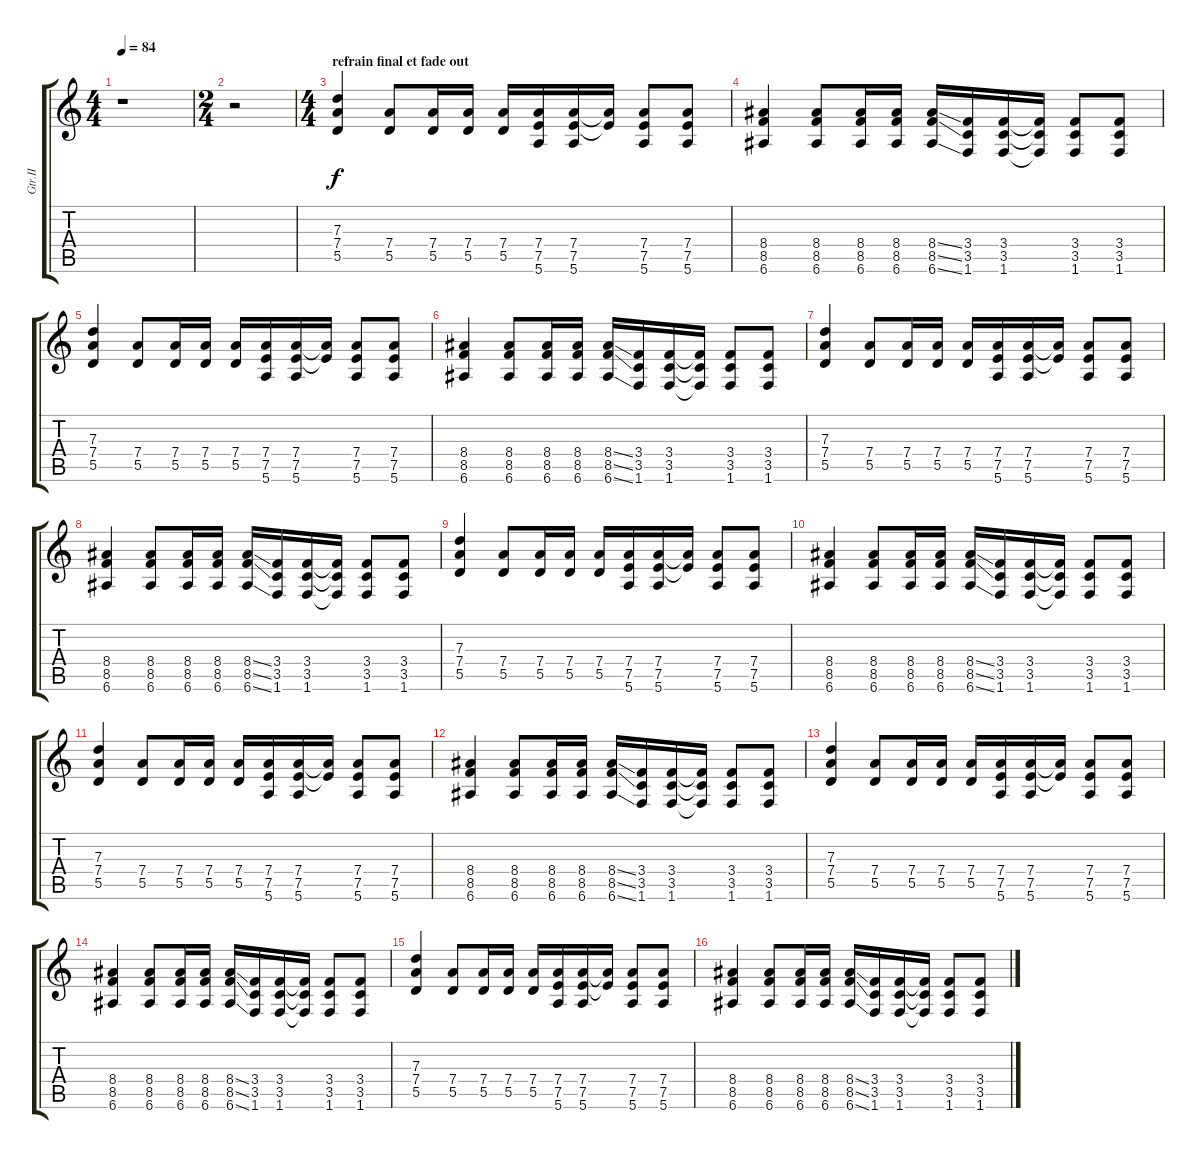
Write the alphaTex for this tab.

\track ("Gtr.II" "Gtr.II") {instrument distortionguitar}
\staff {score tabs}
\tuning (E4 B3 G3 D3 A2 E2) {hide}
\ts (4 4)
\tempo 84
\clef g2
\ks c
r.1{dy f} |
\ts (2 4)
r.2 |
\ts (4 4)
\section ("" "refrain final et fade out")
(7.3 7.4 5.5).4 (7.4 5.5).8 (7.4 5.5).16 (7.4 5.5).16 (7.4 5.5).16 (7.4 7.5 5.6).16 (7.4 7.5 5.6).16 (7.4{t} 7.5{t}).16 (7.4 7.5 5.6).8 (7.4 7.5 5.6).8 |
(8.4 8.5 6.6).4 (8.4 8.5 6.6).8 (8.4 8.5 6.6).16 (8.4 8.5 6.6).16 (8.4{ss} 8.5{ss} 6.6{ss}).16 (3.4 3.5 1.6).16 (3.4 3.5 1.6).16 (3.4{t} 3.5{t} 1.6{t}).16 (3.4 3.5 1.6).8 (3.4 3.5 1.6).8 |
(7.3 7.4 5.5).4 (7.4 5.5).8 (7.4 5.5).16 (7.4 5.5).16 (7.4 5.5).16 (7.4 7.5 5.6).16 (7.4 7.5 5.6).16 (7.4{t} 7.5{t}).16 (7.4 7.5 5.6).8 (7.4 7.5 5.6).8 |
(8.4 8.5 6.6).4 (8.4 8.5 6.6).8 (8.4 8.5 6.6).16 (8.4 8.5 6.6).16 (8.4{ss} 8.5{ss} 6.6{ss}).16 (3.4 3.5 1.6).16 (3.4 3.5 1.6).16 (3.4{t} 3.5{t} 1.6{t}).16 (3.4 3.5 1.6).8 (3.4 3.5 1.6).8 |
(7.3 7.4 5.5).4 (7.4 5.5).8 (7.4 5.5).16 (7.4 5.5).16 (7.4 5.5).16 (7.4 7.5 5.6).16 (7.4 7.5 5.6).16 (7.4{t} 7.5{t}).16 (7.4 7.5 5.6).8 (7.4 7.5 5.6).8 |
(8.4 8.5 6.6).4 (8.4 8.5 6.6).8 (8.4 8.5 6.6).16 (8.4 8.5 6.6).16 (8.4{ss} 8.5{ss} 6.6{ss}).16 (3.4 3.5 1.6).16 (3.4 3.5 1.6).16 (3.4{t} 3.5{t} 1.6{t}).16 (3.4 3.5 1.6).8 (3.4 3.5 1.6).8 |
(7.3 7.4 5.5).4 (7.4 5.5).8 (7.4 5.5).16 (7.4 5.5).16 (7.4 5.5).16 (7.4 7.5 5.6).16 (7.4 7.5 5.6).16 (7.4{t} 7.5{t}).16 (7.4 7.5 5.6).8 (7.4 7.5 5.6).8 |
(8.4 8.5 6.6).4 (8.4 8.5 6.6).8 (8.4 8.5 6.6).16 (8.4 8.5 6.6).16 (8.4{ss} 8.5{ss} 6.6{ss}).16 (3.4 3.5 1.6).16 (3.4 3.5 1.6).16 (3.4{t} 3.5{t} 1.6{t}).16 (3.4 3.5 1.6).8 (3.4 3.5 1.6).8 |
(7.3 7.4 5.5).4 (7.4 5.5).8 (7.4 5.5).16 (7.4 5.5).16 (7.4 5.5).16 (7.4 7.5 5.6).16 (7.4 7.5 5.6).16 (7.4{t} 7.5{t}).16 (7.4 7.5 5.6).8 (7.4 7.5 5.6).8 |
(8.4 8.5 6.6).4 (8.4 8.5 6.6).8 (8.4 8.5 6.6).16 (8.4 8.5 6.6).16 (8.4{ss} 8.5{ss} 6.6{ss}).16 (3.4 3.5 1.6).16 (3.4 3.5 1.6).16 (3.4{t} 3.5{t} 1.6{t}).16 (3.4 3.5 1.6).8 (3.4 3.5 1.6).8 |
(7.3 7.4 5.5).4 (7.4 5.5).8 (7.4 5.5).16 (7.4 5.5).16 (7.4 5.5).16 (7.4 7.5 5.6).16 (7.4 7.5 5.6).16 (7.4{t} 7.5{t}).16 (7.4 7.5 5.6).8 (7.4 7.5 5.6).8 |
(8.4 8.5 6.6).4 (8.4 8.5 6.6).8 (8.4 8.5 6.6).16 (8.4 8.5 6.6).16 (8.4{ss} 8.5{ss} 6.6{ss}).16 (3.4 3.5 1.6).16 (3.4 3.5 1.6).16 (3.4{t} 3.5{t} 1.6{t}).16 (3.4 3.5 1.6).8 (3.4 3.5 1.6).8 |
(7.3 7.4 5.5).4{volume 0} (7.4 5.5).8 (7.4 5.5).16 (7.4 5.5).16 (7.4 5.5).16 (7.4 7.5 5.6).16 (7.4 7.5 5.6).16 (7.4{t} 7.5{t}).16 (7.4 7.5 5.6).8 (7.4 7.5 5.6).8 |
(8.4 8.5 6.6).4 (8.4 8.5 6.6).8 (8.4 8.5 6.6).16 (8.4 8.5 6.6).16 (8.4{ss} 8.5{ss} 6.6{ss}).16 (3.4 3.5 1.6).16 (3.4 3.5 1.6).16 (3.4{t} 3.5{t} 1.6{t}).16 (3.4 3.5 1.6).8 (3.4 3.5 1.6).8
